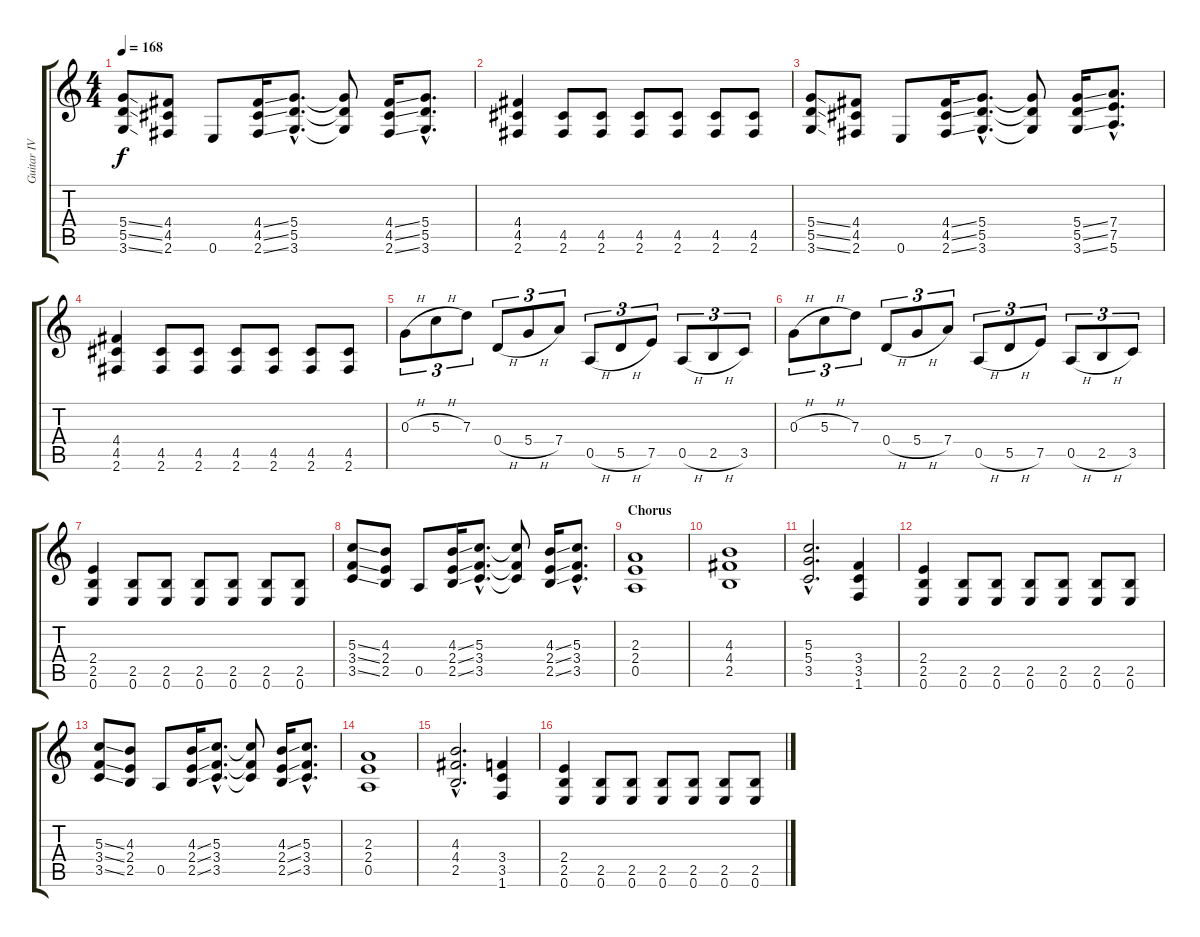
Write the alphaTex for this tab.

\track ("Guitar IV" "Guitar IV") {instrument distortionguitar}
\staff {score tabs}
\tuning (E4 B3 G3 D3 A2 E2) {hide}
\ts (4 4)
\tempo 168
\clef g2
\ks c
(5.4{ss} 5.5{ss} 3.6{ss}).8{dy f} (4.4 4.5 2.6).8 0.6.8 (4.4{ss} 4.5{ss} 2.6{ss}).16 (5.4{hac} 5.5{hac} 3.6{hac}).8{d} (5.4{t} 5.5{t} 3.6{t}).8 (4.4{ss} 4.5{ss} 2.6{ss}).16 (5.4{hac} 5.5{hac} 3.6{hac}).8{d} |
(4.4 4.5 2.6).4 (4.5 2.6).8 (4.5 2.6).8 (4.5 2.6).8 (4.5 2.6).8 (4.5 2.6).8 (4.5 2.6).8 |
(5.4{ss} 5.5{ss} 3.6{ss}).8 (4.4 4.5 2.6).8 0.6.8 (4.4{ss} 4.5{ss} 2.6{ss}).16 (5.4{hac} 5.5{hac} 3.6{hac}).8{d} (5.4{t} 5.5{t} 3.6{t}).8 (5.4{ss} 5.5{ss} 3.6{ss}).16 (7.4{hac} 7.5{hac} 5.6{hac}).8{d} |
(4.4 4.5 2.6).4 (4.5 2.6).8 (4.5 2.6).8 (4.5 2.6).8 (4.5 2.6).8 (4.5 2.6).8 (4.5 2.6).8 |
0.3{h}.8{tu (3 2)} 5.3{h}.8{tu (3 2)} 7.3.8{tu (3 2)} 0.4{h}.8{tu (3 2)} 5.4{h}.8{tu (3 2)} 7.4.8{tu (3 2)} 0.5{h}.8{tu (3 2)} 5.5{h}.8{tu (3 2)} 7.5.8{tu (3 2)} 0.5{h}.8{tu (3 2)} 2.5{h}.8{tu (3 2)} 3.5.8{tu (3 2)} |
0.3{h}.8{tu (3 2)} 5.3{h}.8{tu (3 2)} 7.3.8{tu (3 2)} 0.4{h}.8{tu (3 2)} 5.4{h}.8{tu (3 2)} 7.4.8{tu (3 2)} 0.5{h}.8{tu (3 2)} 5.5{h}.8{tu (3 2)} 7.5.8{tu (3 2)} 0.5{h}.8{tu (3 2)} 2.5{h}.8{tu (3 2)} 3.5.8{tu (3 2)} |
(2.4 2.5 0.6).4 (2.5 0.6).8 (2.5 0.6).8 (2.5 0.6).8 (2.5 0.6).8 (2.5 0.6).8 (2.5 0.6).8 |
(5.3{ss} 3.4{ss} 3.5{ss}).8 (4.3 2.4 2.5).8 0.5.8 (4.3{ss} 2.4{ss} 2.5{ss}).16 (5.3{hac} 3.4{hac} 3.5{hac}).8{d} (5.3{t} 3.4{t} 3.5{t}).8 (4.3{ss} 2.4{ss} 2.5{ss}).16 (5.3{hac} 3.4{hac} 3.5{hac}).8{d} |
\section ("" "Chorus")
(2.3 2.4 0.5).1 |
(4.3 4.4 2.5).1 |
(5.3{hac} 5.4{hac} 3.5{hac}).2{d} (3.4 3.5 1.6).4 |
(2.4 2.5 0.6).4 (2.5 0.6).8 (2.5 0.6).8 (2.5 0.6).8 (2.5 0.6).8 (2.5 0.6).8 (2.5 0.6).8 |
(5.3{ss} 3.4{ss} 3.5{ss}).8 (4.3 2.4 2.5).8 0.5.8 (4.3{ss} 2.4{ss} 2.5{ss}).16 (5.3{hac} 3.4{hac} 3.5{hac}).8{d} (5.3{t} 3.4{t} 3.5{t}).8 (4.3{ss} 2.4{ss} 2.5{ss}).16 (5.3{hac} 3.4{hac} 3.5{hac}).8{d} |
(2.3 2.4 0.5).1 |
(4.3{hac} 4.4{hac} 2.5{hac}).2{d} (3.4 3.5 1.6).4 |
(2.4 2.5 0.6).4 (2.5 0.6).8 (2.5 0.6).8 (2.5 0.6).8 (2.5 0.6).8 (2.5 0.6).8 (2.5 0.6).8
